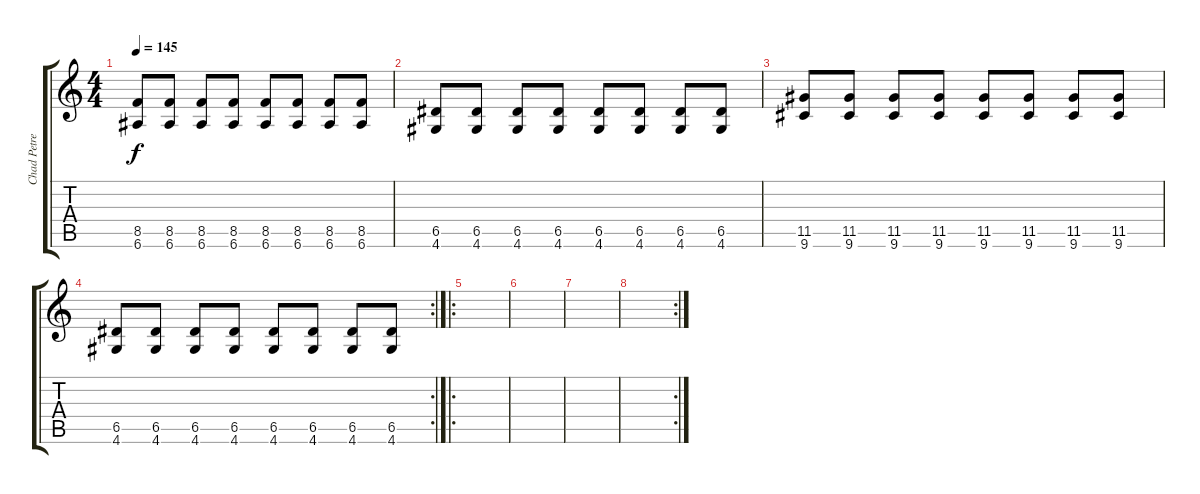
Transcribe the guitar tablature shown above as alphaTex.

\track ("Chad Petree" "Chad Petre") {instrument overdrivenguitar}
\staff {score tabs}
\tuning (E4 B3 G3 D3 A2 E2) {hide}
\ts (4 4)
\tempo 145
\clef g2
\ks c
(8.5 6.6).8{dy f} (8.5 6.6).8 (8.5 6.6).8 (8.5 6.6).8 (8.5 6.6).8 (8.5 6.6).8 (8.5 6.6).8 (8.5 6.6).8 |
(6.5 4.6).8 (6.5 4.6).8 (6.5 4.6).8 (6.5 4.6).8 (6.5 4.6).8 (6.5 4.6).8 (6.5 4.6).8 (6.5 4.6).8 |
(11.5 9.6).8 (11.5 9.6).8 (11.5 9.6).8 (11.5 9.6).8 (11.5 9.6).8 (11.5 9.6).8 (11.5 9.6).8 (11.5 9.6).8 |
\rc 2
(6.5 4.6).8 (6.5 4.6).8 (6.5 4.6).8 (6.5 4.6).8 (6.5 4.6).8 (6.5 4.6).8 (6.5 4.6).8 (6.5 4.6).8 |
\ro
|
|
|
\rc 2
